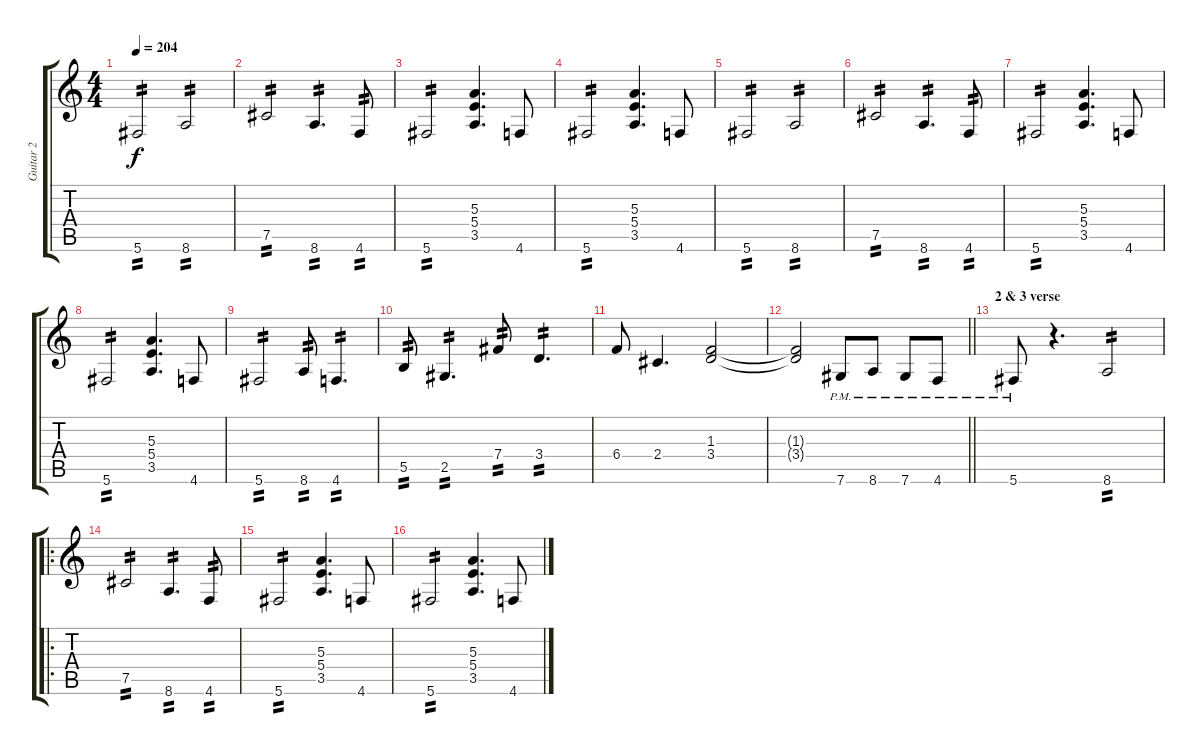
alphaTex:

\track ("Guitar 2" "Guitar 2") {instrument distortionguitar}
\staff {score tabs}
\tuning (Db4 Ab3 E3 B2 Gb2 Db2) {hide}
\ts (4 4)
\tempo 204
\clef g2
\ks c
5.6.2{tp 2 dy f} 8.6.2{tp 2} |
7.5.2{tp 2} 8.6.4{d tp 2} 4.6.8{tp 2} |
5.6.2{tp 2} (5.3 5.4 3.5).4{d} 4.6.8 |
5.6.2{tp 2} (5.3 5.4 3.5).4{d} 4.6.8 |
5.6.2{tp 2} 8.6.2{tp 2} |
7.5.2{tp 2} 8.6.4{d tp 2} 4.6.8{tp 2} |
5.6.2{tp 2} (5.3 5.4 3.5).4{d} 4.6.8 |
5.6.2{tp 2} (5.3 5.4 3.5).4{d} 4.6.8 |
5.6.2{tp 2} 8.6.8{tp 2} 4.6.4{d tp 2} |
5.5.8{tp 2} 2.5.4{d tp 2} 7.4.8{tp 2} 3.4.4{d tp 2} |
6.4.8 2.4.4{d} (1.3 3.4).2 |
\barLineRight lightlight
(1.3{t} 3.4{t}).2 7.6{pm}.8 8.6{pm}.8 7.6{pm}.8 4.6{pm}.8 |
\section ("" "2 & 3 verse")
5.6{pm}.8 r.4{d} 8.6.2{tp 2} |
\ro
7.5.2{tp 2} 8.6.4{d tp 2} 4.6.8{tp 2} |
5.6.2{tp 2} (5.3 5.4 3.5).4{d} 4.6.8 |
5.6.2{tp 2} (5.3 5.4 3.5).4{d} 4.6.8
